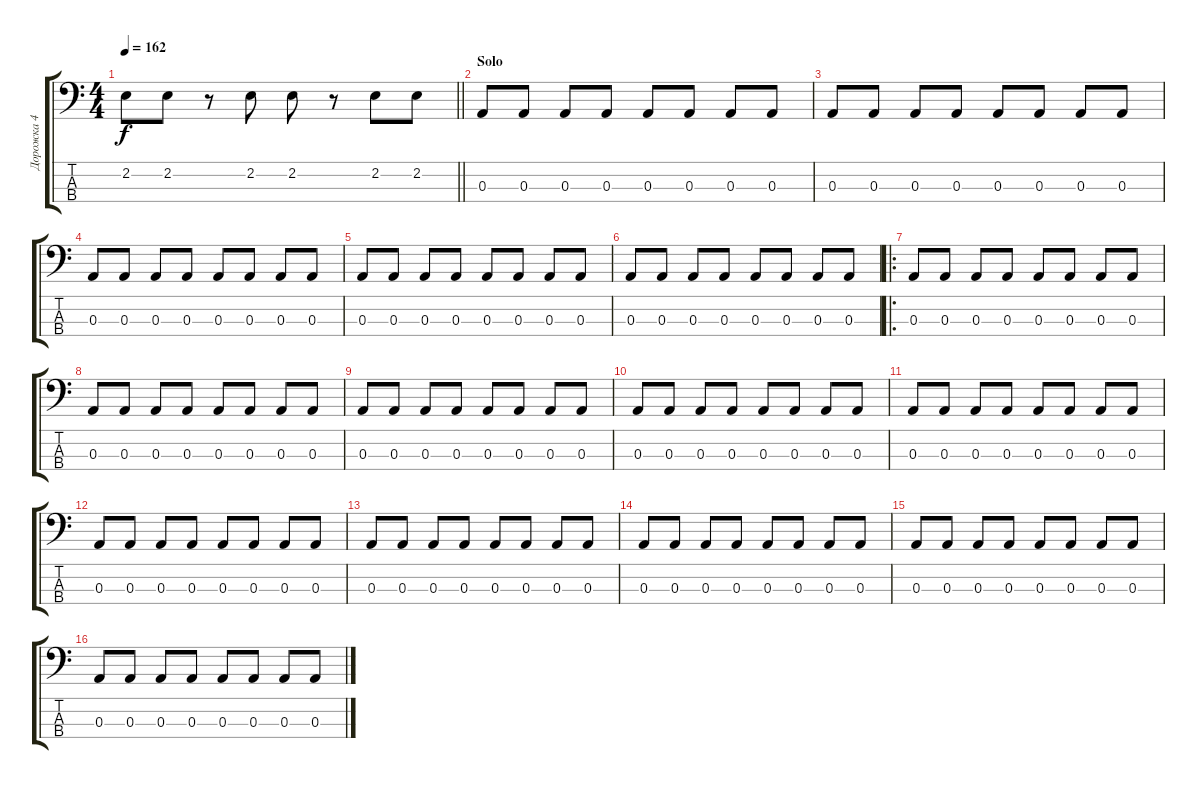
\track ("Дорожка 4" "Дорожка 4") {instrument electricbassfinger}
\staff {score tabs}
\tuning (G2 D2 A1 E1) {hide}
\ts (4 4)
\tempo 162
\clef f4
\barLineRight lightlight
\ks c
2.2.8{dy f} 2.2.8 r.8 2.2.8 2.2.8 r.8 2.2.8 2.2.8 |
\section ("" "Solo")
0.3.8 0.3.8 0.3.8 0.3.8 0.3.8 0.3.8 0.3.8 0.3.8 |
0.3.8 0.3.8 0.3.8 0.3.8 0.3.8 0.3.8 0.3.8 0.3.8 |
0.3.8 0.3.8 0.3.8 0.3.8 0.3.8 0.3.8 0.3.8 0.3.8 |
0.3.8 0.3.8 0.3.8 0.3.8 0.3.8 0.3.8 0.3.8 0.3.8 |
0.3.8 0.3.8 0.3.8 0.3.8 0.3.8 0.3.8 0.3.8 0.3.8 |
\ro
0.3.8 0.3.8 0.3.8 0.3.8 0.3.8 0.3.8 0.3.8 0.3.8 |
0.3.8 0.3.8 0.3.8 0.3.8 0.3.8 0.3.8 0.3.8 0.3.8 |
0.3.8 0.3.8 0.3.8 0.3.8 0.3.8 0.3.8 0.3.8 0.3.8 |
0.3.8 0.3.8 0.3.8 0.3.8 0.3.8 0.3.8 0.3.8 0.3.8 |
0.3.8 0.3.8 0.3.8 0.3.8 0.3.8 0.3.8 0.3.8 0.3.8 |
0.3.8 0.3.8 0.3.8 0.3.8 0.3.8 0.3.8 0.3.8 0.3.8 |
0.3.8 0.3.8 0.3.8 0.3.8 0.3.8 0.3.8 0.3.8 0.3.8 |
0.3.8 0.3.8 0.3.8 0.3.8 0.3.8 0.3.8 0.3.8 0.3.8 |
0.3.8 0.3.8 0.3.8 0.3.8 0.3.8 0.3.8 0.3.8 0.3.8 |
0.3.8 0.3.8 0.3.8 0.3.8 0.3.8 0.3.8 0.3.8 0.3.8
